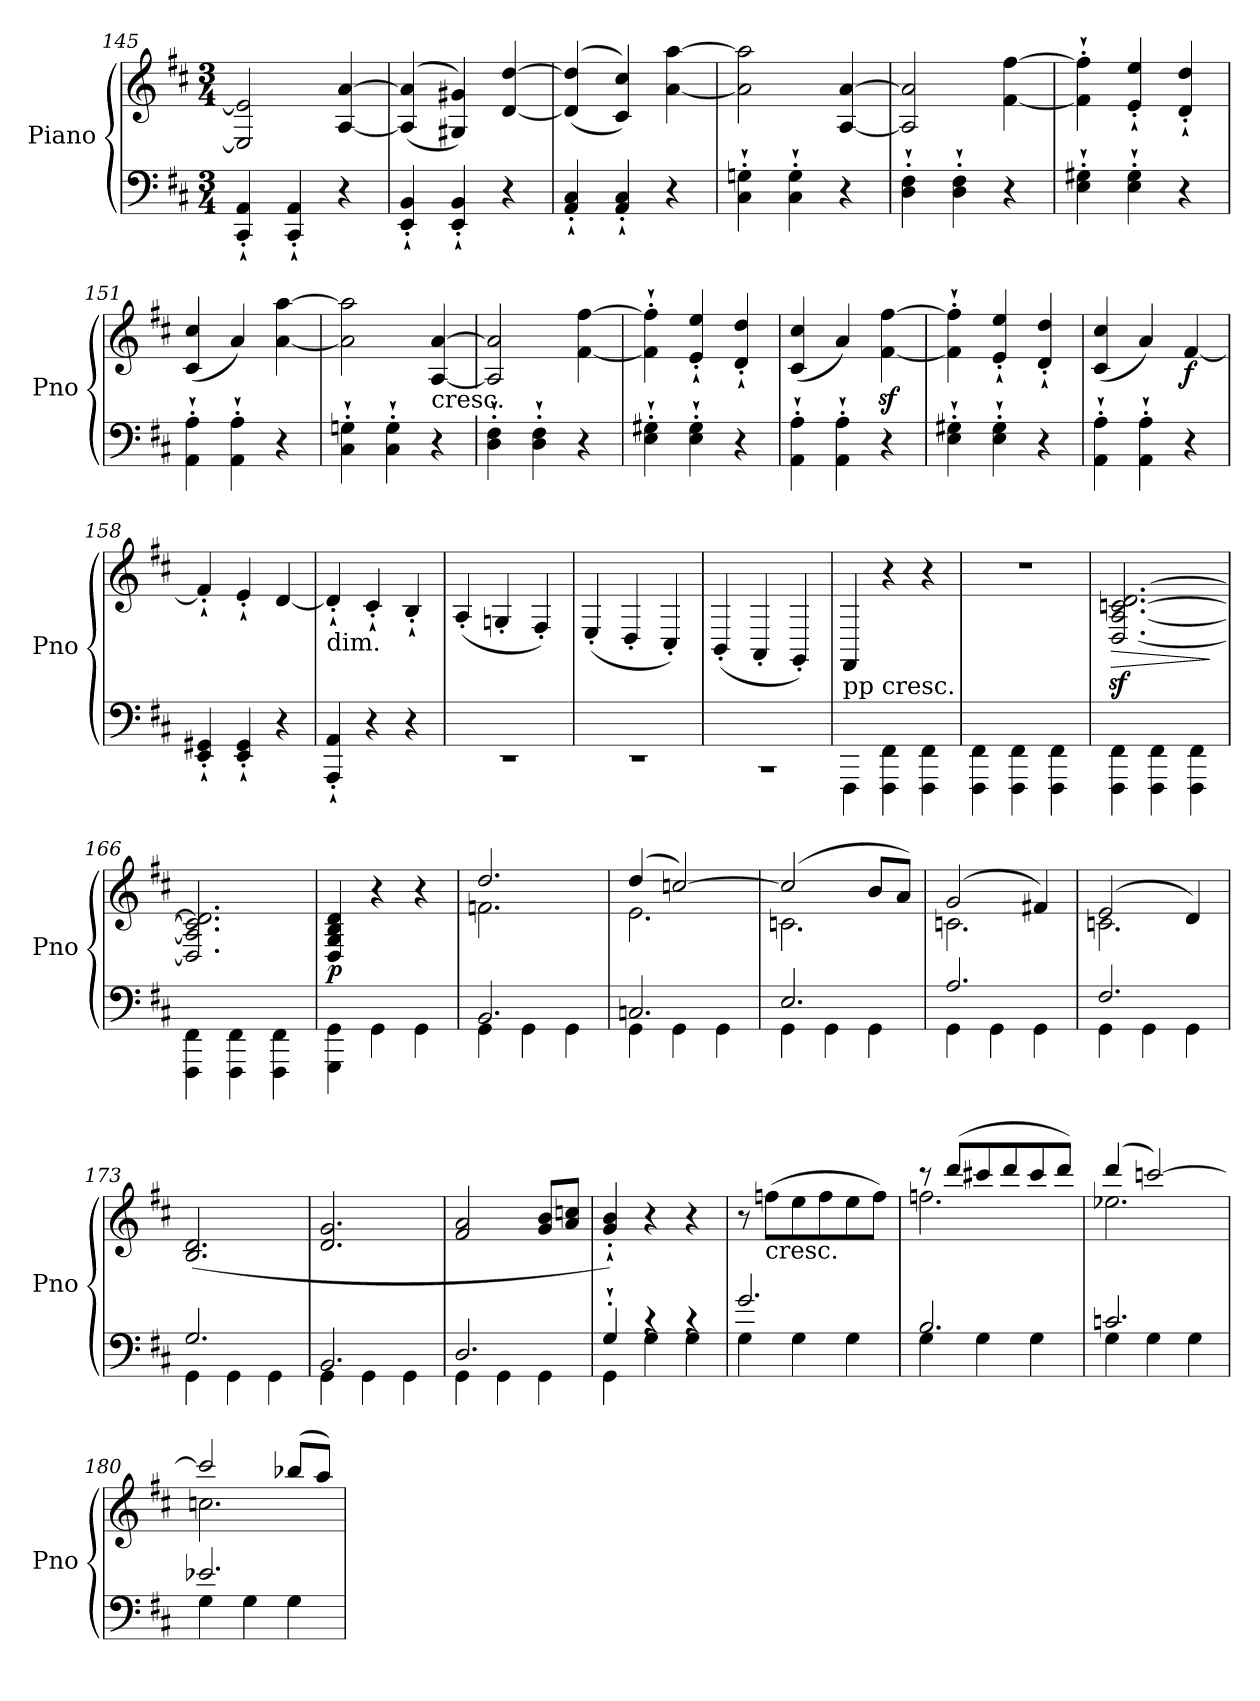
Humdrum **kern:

**kern	**kern	**dynam
*part1	*part1	*part1
*staff2	*staff1	*staff1/2
*I"Piano	*	*
*I'Pno	*	*
*clefF4	*clefG2	*
*k[f#c#]	*k[f#c#]	*
*D:	*D:	*
*M3/4	*M3/4	*
=145	=145	=145
4CC#/'` 4AA/'`	2E/] 2e/]	.
4CC#/'` 4AA/'`	.	.
4r	[4A/ [4a/	.
=146	=146	=146
4EE/'` 4BB/'`	(<(<4A/] 4a/]	.
4EE/'` 4BB/'`	4G#X/ 4g#X/))	.
4r	[4d/ [4dd/	.
=147	=147	=147
4AA/'` 4C#/'`	(<(<4d/] 4dd/]	.
4AA/'` 4C#/'`	4c#/ 4cc#/))	.
4r	[4a\ [4aa\	.
=148	=148	=148
4C#\'` 4Gn\'`	2a\] 2aa\]	.
4C#\'` 4G\'`	.	.
4r	[4A/ [4a/	.
=149	=149	=149
4D\'` 4F#\'`	2A/] 2a/]	.
4D\'` 4F#\'`	.	.
4r	[4f#\ [4ff#\	.
=150	=150	=150
4E\'` 4G#X\'`	4f#\]'` 4ff#\]'`	.
4E\'` 4G#\'`	4e/'` 4ee/'`	.
4r	4d/'` 4dd/'`	.
=151	=151	=151
4AA\'` 4A\'`	(<4c#/ 4cc#/	.
4AA\'` 4A\'`	4a/)	.
4r	[4a\ [4aa\	.
=152	=152	=152
4C#\'` 4Gn\'`	2a\] 2aa\]	.
4C#\'` 4G\'`	.	.
!	!LO:TX:b:t=cresc.	!
4r	[4A/ [4a/	.
=153	=153	=153
4D\'` 4F#\'`	2A/] 2a/]	.
4D\'` 4F#\'`	.	.
4r	[4f#\ [4ff#\	.
=154	=154	=154
4E\'` 4G#X\'`	4f#\]'` 4ff#\]'`	.
4E\'` 4G#\'`	4e/'` 4ee/'`	.
4r	4d/'` 4dd/'`	.
=155	=155	=155
4AA\'` 4A\'`	(<4c#/ 4cc#/	.
4AA\'` 4A\'`	4a/)	.
4r	[4f#\z< [4ff#\z<	.
=156	=156	=156
4E\'` 4G#X\'`	4f#\]'` 4ff#\]'`	.
4E\'` 4G#\'`	4e/'` 4ee/'`	.
4r	4d/'` 4dd/'`	.
=157	=157	=157
4AA\'` 4A\'`	(<4c#/ 4cc#/	.
4AA\'` 4A\'`	4a/)	.
!	!	!LO:DY:b
4r	[4f#/	f
=158	=158	=158
4EE/'` 4GG#X/'`	4f#'`/]	.
4EE/'` 4GG#/'`	4e'`/	.
4r	[4d/	.
=159	=159	=159
!	!LO:TX:b:t=dim.	!
4AAA/'` 4AA/'`	4d'`/]	.
4r	4c#'`/	.
4r	4B'`/	.
=160	=160	=160
2.rEE	(<4A'/	.
.	4Gn'/	.
.	4F#'/)	.
=161	=161	=161
2.rEE	(<4E'/	.
.	4D'/	.
.	4C#'/)	.
=162	=162	=162
2.rCC	(<4BB'/	.
.	4AA'/	.
.	4GG'/)	.
=163	=163	=163
!LO:TX:a:t=pp cresc.	!	!
4FFF#\	4FF#/	.
4FFF#\ 4FF#\	4r	.
4FFF#\ 4FF#\	4r	.
=164	=164	=164
4FFF#\ 4FF#\	2.r	.
4FFF#\ 4FF#\	.	.
4FFF#\ 4FF#\	.	.
=165	=165	=165
!	!	!LO:HP:b
4FFF#\ 4FF#\	[2.D/z< [2.A/z< [2.cn/z< [2.d/z<	>
4FFF#\ 4FF#\	.	.
4FFF#\ 4FF#\	.	.
.	.	]
=166	=166	=166
4FFF#\ 4FF#\	2.D/] 2.A/] 2.c/] 2.d/]	.
4FFF#\ 4FF#\	.	.
4FFF#\ 4FF#\	.	.
=167	=167	=167
!	!	!LO:DY:b
4GGG\ 4GG\	4D/ 4G/ 4B/ 4d/	p
4GG\	4r	.
4GG\	4r	.
=168	=168	=168
*^	*^	*
2.BB/	4GG\	2.dd/	2.fn\	.
.	4GG\	.	.	.
.	4GG\	.	.	.
=169	=169	=169	=169	=169
2.Cn/	4GG\	(>4dd/	2.e\	.
.	4GG\	[2ccn/)	.	.
.	4GG\	.	.	.
=170	=170	=170	=170	=170
2.E/	4GG\	(>2cc/]	2.cn\	.
.	4GG\	.	.	.
.	4GG\	8b/L	.	.
.	.	8a/J)	.	.
=171	=171	=171	=171	=171
2.A/	4GG\	(>2g/	2.cn\	.
.	4GG\	.	.	.
.	4GG\	4f#X/)	.	.
=172	=172	=172	=172	=172
2.F#/	4GG\	(>2e/	2.cn\	.
.	4GG\	.	.	.
.	4GG\	4d/)	.	.
*	*	*v	*v	*
=173	=173	=173	=173
2.G/	4GG\	(>2.B/ 2.d/	.
.	4GG\	.	.
.	4GG\	.	.
=174	=174	=174	=174
2.BB/	4GG\	2.d/ 2.g/	.
.	4GG\	.	.
.	4GG\	.	.
=175	=175	=175	=175
2.D/	4GG\	2f#/ 2a/	.
.	4GG\	.	.
.	4GG\	8g/ 8b/L	.
.	.	8a/ 8ccn/J	.
=176	=176	=176	=176
4G'`/	4GG\	4g/'` 4b/'`)	.
4rc	4G\	4r	.
4rc	4G\	4r	.
=177	=177	=177	=177
2.g/	4G\	8r	.
!	!	!LO:TX:b:t=cresc.	!
.	.	(>8ffn\L	.
.	4G\	8ee\	.
.	.	8ff\	.
.	4G\	8ee\	.
.	.	8ff\J)	.
=178	=178	=178	=178
*	*	*^	*
2.B/	4G\	8rccc	2.ffn\	.
.	.	(>8ddd/L	.	.
.	4G\	8ccc#X/	.	.
.	.	8ddd/	.	.
.	4G\	8ccc#/	.	.
.	.	8ddd/J)	.	.
=179	=179	=179	=179	=179
2.cn/	4G\	(>4ddd/	2.ee-X\	.
.	4G\	[2cccn/)	.	.
.	4G\	.	.	.
=180	=180	=180	=180	=180
2.e-X/	4G\	2ccc/]	2.ccn\	.
.	4G\	.	.	.
.	4G\	(>8bb-X/L	.	.
.	.	8aa/J)	.	.
*v	*v	*	*	*
*	*v	*v	*
=	=	=
*-	*-	*-
